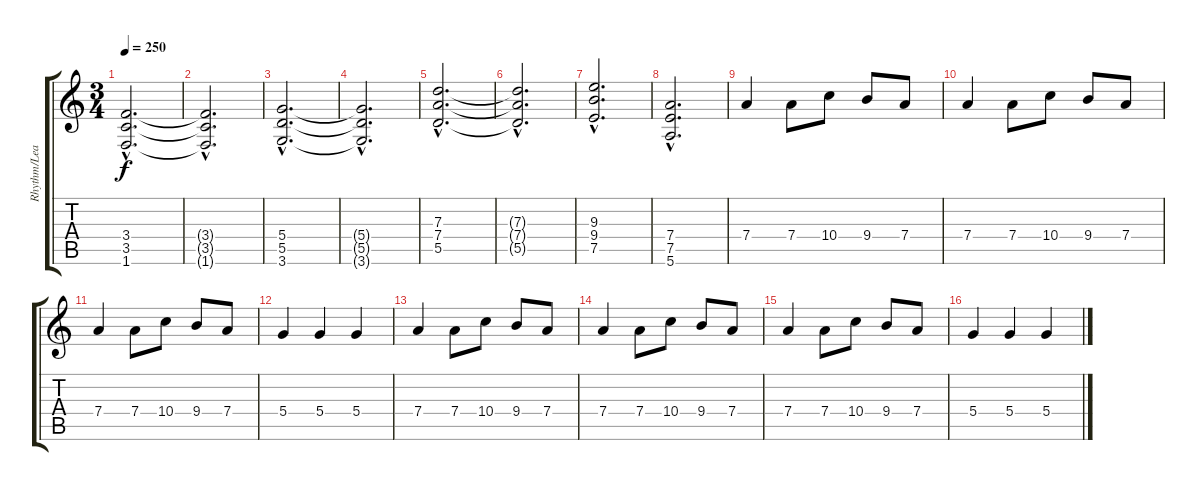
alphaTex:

\track ("Rhythm/Lead" "Rhythm/Lea") {instrument distortionguitar}
\staff {score tabs}
\tuning (E4 B3 G3 D3 A2 E2) {hide}
\ts (3 4)
\tempo 250
\clef g2
\ks c
(3.4{hac} 3.5{hac} 1.6{hac}).2{d dy f} |
(3.4{hac t} 3.5{hac t} 1.6{hac t}).2{d} |
(5.4{hac} 5.5{hac} 3.6{hac}).2{d} |
(5.4{hac t} 5.5{hac t} 3.6{hac t}).2{d} |
(7.3{hac} 7.4{hac} 5.5{hac}).2{d} |
(7.3{hac t} 7.4{hac t} 5.5{hac t}).2{d} |
(9.3{hac} 9.4{hac} 7.5{hac}).2{d} |
(7.4{hac} 7.5{hac} 5.6{hac}).2{d} |
7.4.4 7.4.8 10.4.8 9.4.8 7.4.8 |
7.4.4 7.4.8 10.4.8 9.4.8 7.4.8 |
7.4.4 7.4.8 10.4.8 9.4.8 7.4.8 |
5.4.4 5.4.4 5.4.4 |
7.4.4 7.4.8 10.4.8 9.4.8 7.4.8 |
7.4.4 7.4.8 10.4.8 9.4.8 7.4.8 |
7.4.4 7.4.8 10.4.8 9.4.8 7.4.8 |
5.4.4 5.4.4 5.4.4
